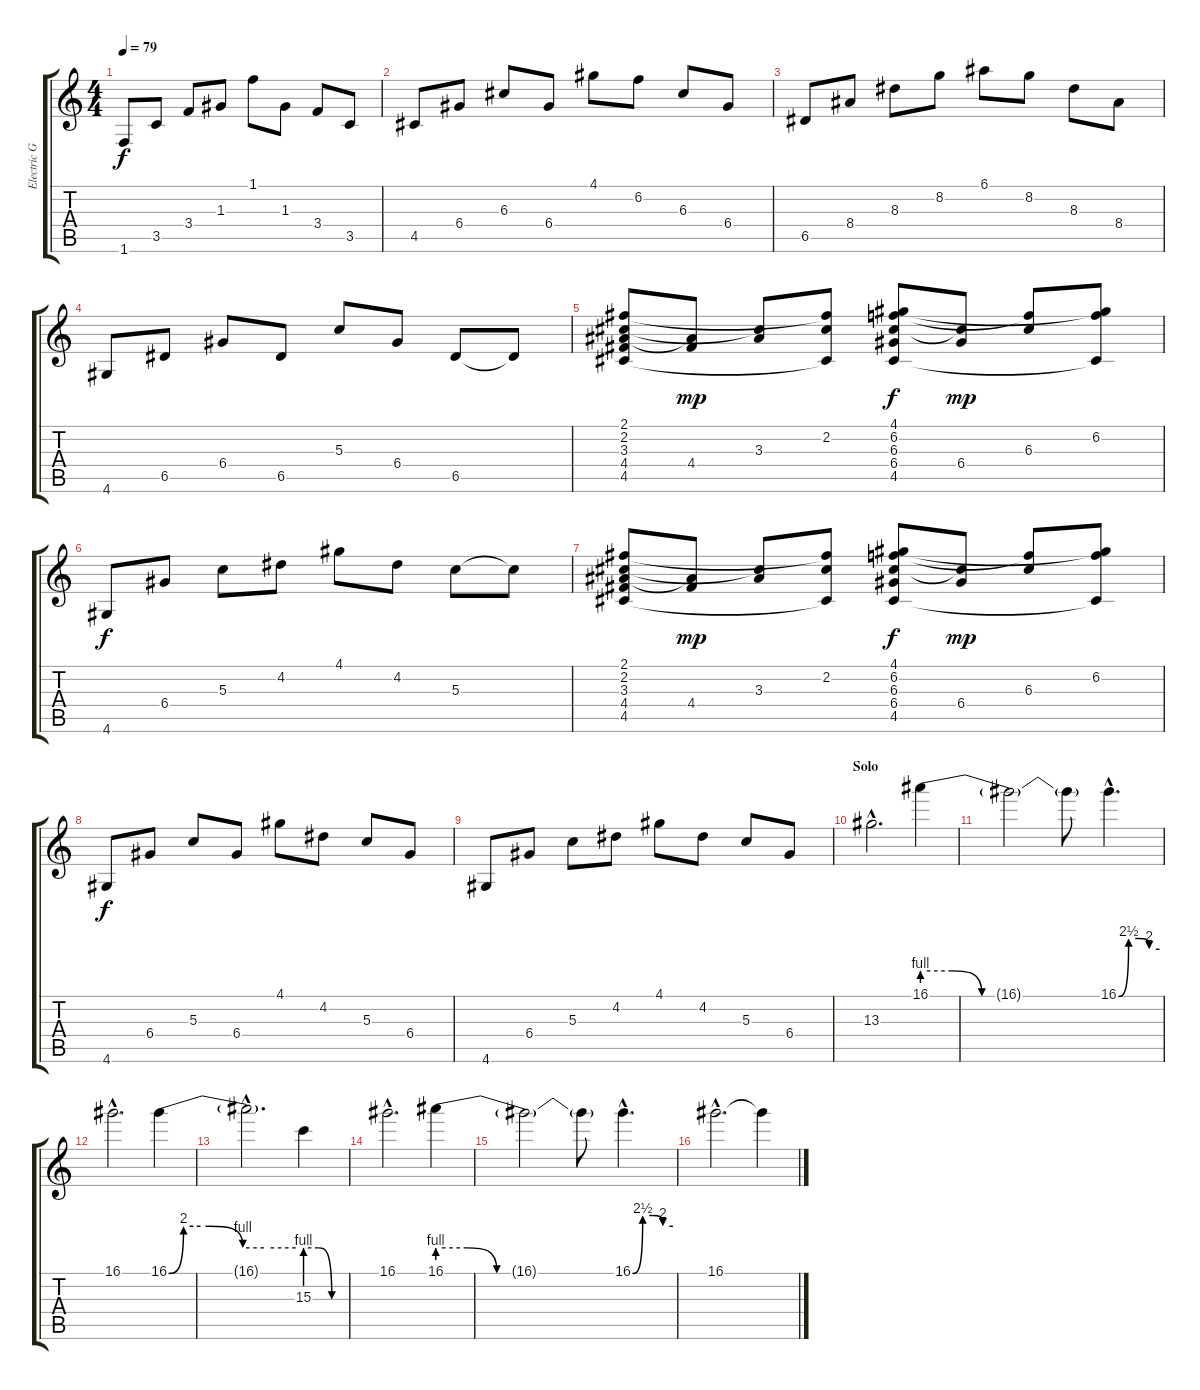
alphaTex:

\track ("Electric Guitar" "Electric G") {instrument electricguitarclean}
\staff {score tabs}
\tuning (E4 B3 G3 D3 A2 E2) {hide}
\ts (4 4)
\tempo 79
\clef g2
\ks c
1.6.8{dy f} 3.5.8 3.4.8 1.3.8 1.1.8 1.3.8 3.4.8 3.5.8 |
4.5.8 6.4.8 6.3.8 6.4.8 4.1.8 6.2.8 6.3.8 6.4.8 |
6.5.8 8.4.8 8.3.8 8.2.8 6.1.8 8.2.8 8.3.8 8.4.8 |
4.6.8 6.5.8 6.4.8 6.5.8 5.3.8 6.4.8 6.5.8 6.5{t}.8 |
(2.1 2.2 3.3 4.4 4.5).8 (3.3{t} 4.4).8{dy mp} (2.2{t} 3.3).8 (2.1{t} 2.2 4.5{t}).8 (4.1 6.2 6.3 6.4 4.5).8{dy f} (6.3{t} 6.4).8{dy mp} (6.2{t} 6.3).8 (4.1{t} 6.2 4.5{t}).8 |
4.6.8{dy f} 6.4.8 5.3.8 4.2.8 4.1.8 4.2.8 5.3.8 5.3{t}.8 |
(2.1 2.2 3.3 4.4 4.5).8 (3.3{t} 4.4).8{dy mp} (2.2{t} 3.3).8 (2.1{t} 2.2 4.5{t}).8 (4.1 6.2 6.3 6.4 4.5).8{dy f} (6.3{t} 6.4).8{dy mp} (6.2{t} 6.3).8 (4.1{t} 6.2 4.5{t}).8 |
4.6.8{dy f} 6.4.8 5.3.8 6.4.8 4.1.8 4.2.8 5.3.8 6.4.8 |
4.6.8 6.4.8 5.3.8 4.2.8 4.1.8 4.2.8 5.3.8 6.4.8 |
\section ("" "Solo")
13.3{hac}.2{d instrument overdrivenguitar} 16.1{be (custom 0 4 10 4 20 0 40 0 60 0)}.4 |
16.1{t}.2 16.1{t}.8 16.1{be (custom 0 0 15 10 30 10 45 8 60 8) hac}.4{d} |
16.1{hac}.2{d} 16.1{be (custom 0 0 7 8 15 8 19 8 35 4 45 4 60 4)}.4 |
16.1{hac t}.2{d} 15.3{be (custom 0 4 20 4 40 0 60 0)}.4 |
16.1{hac}.2{d} 16.1{be (custom 0 4 10 4 20 0 40 0 60 0)}.4 |
16.1{t}.2 16.1{t}.8 16.1{be (custom 0 0 15 10 30 10 45 8 60 8) hac}.4{d} |
16.1{hac}.2{d} 16.1{t}.4
